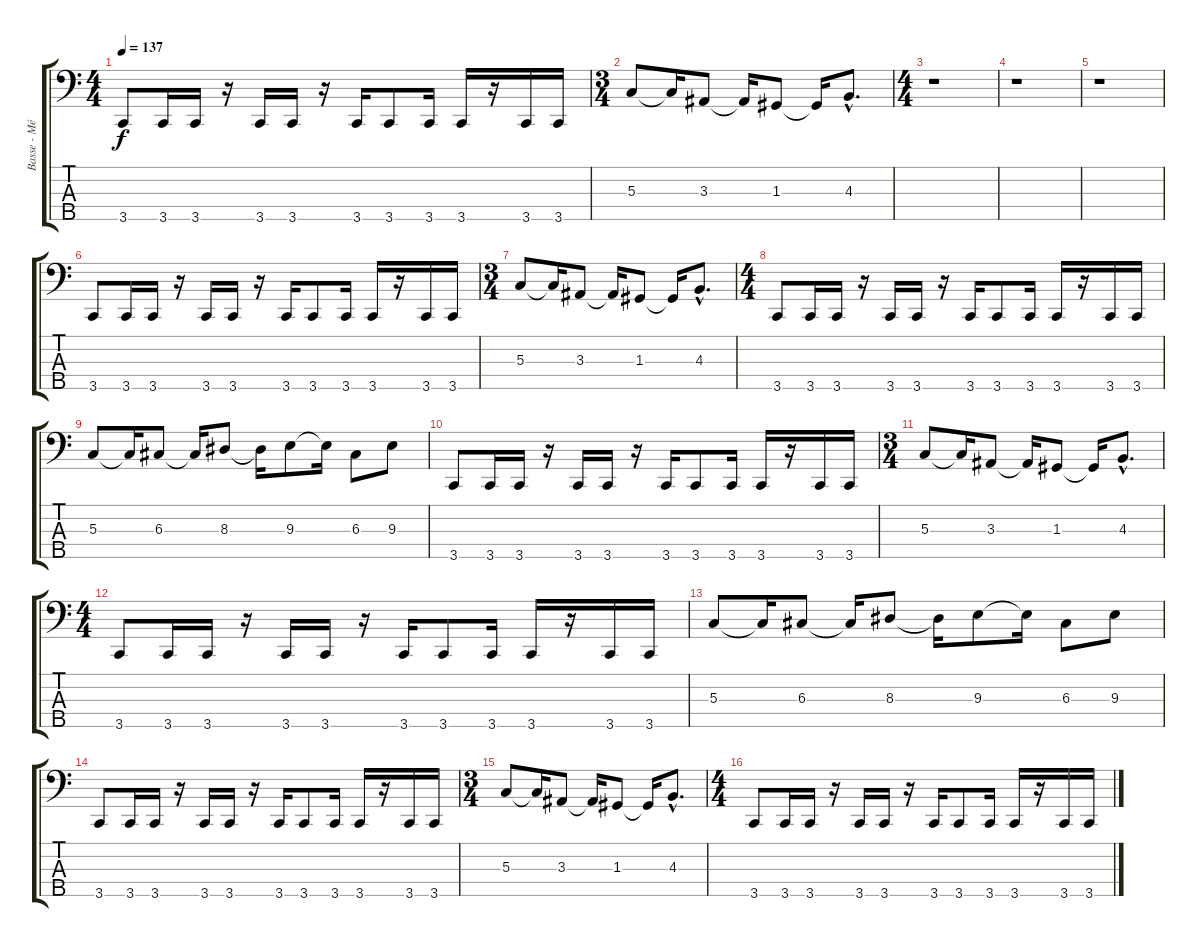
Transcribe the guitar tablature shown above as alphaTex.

\track ("Basse - Mélanie / Vidda" "Basse - Mé") {instrument electricbassfinger}
\staff {score tabs}
\tuning (F2 C2 G1 D1 A0) {hide}
\ts (4 4)
\tempo 137
\clef f4
\ks c
3.5.8{dy f} 3.5.16 3.5.16 r.16 3.5.16 3.5.16 r.16 3.5.16 3.5.8 3.5.16 3.5.16 r.16 3.5.16 3.5.16 |
\ts (3 4)
5.3.8 5.3{t}.16 3.3.8 3.3{t}.16 1.3.8 1.3{t}.16 4.3{hac}.8{d} |
\ts (4 4)
r.1 |
r.1 |
r.1 |
3.5.8 3.5.16 3.5.16 r.16 3.5.16 3.5.16 r.16 3.5.16 3.5.8 3.5.16 3.5.16 r.16 3.5.16 3.5.16 |
\ts (3 4)
5.3.8 5.3{t}.16 3.3.8 3.3{t}.16 1.3.8 1.3{t}.16 4.3{hac}.8{d} |
\ts (4 4)
3.5.8 3.5.16 3.5.16 r.16 3.5.16 3.5.16 r.16 3.5.16 3.5.8 3.5.16 3.5.16 r.16 3.5.16 3.5.16 |
5.3.8 5.3{t}.16 6.3.8 6.3{t}.16 8.3.8 8.3{t}.16 9.3.8 9.3{t}.16 6.3.8 9.3.8 |
3.5.8 3.5.16 3.5.16 r.16 3.5.16 3.5.16 r.16 3.5.16 3.5.8 3.5.16 3.5.16 r.16 3.5.16 3.5.16 |
\ts (3 4)
5.3.8 5.3{t}.16 3.3.8 3.3{t}.16 1.3.8 1.3{t}.16 4.3{hac}.8{d} |
\ts (4 4)
3.5.8 3.5.16 3.5.16 r.16 3.5.16 3.5.16 r.16 3.5.16 3.5.8 3.5.16 3.5.16 r.16 3.5.16 3.5.16 |
5.3.8 5.3{t}.16 6.3.8 6.3{t}.16 8.3.8 8.3{t}.16 9.3.8 9.3{t}.16 6.3.8 9.3.8 |
3.5.8 3.5.16 3.5.16 r.16 3.5.16 3.5.16 r.16 3.5.16 3.5.8 3.5.16 3.5.16 r.16 3.5.16 3.5.16 |
\ts (3 4)
5.3.8 5.3{t}.16 3.3.8 3.3{t}.16 1.3.8 1.3{t}.16 4.3{hac}.8{d} |
\ts (4 4)
3.5.8 3.5.16 3.5.16 r.16 3.5.16 3.5.16 r.16 3.5.16 3.5.8 3.5.16 3.5.16 r.16 3.5.16 3.5.16
